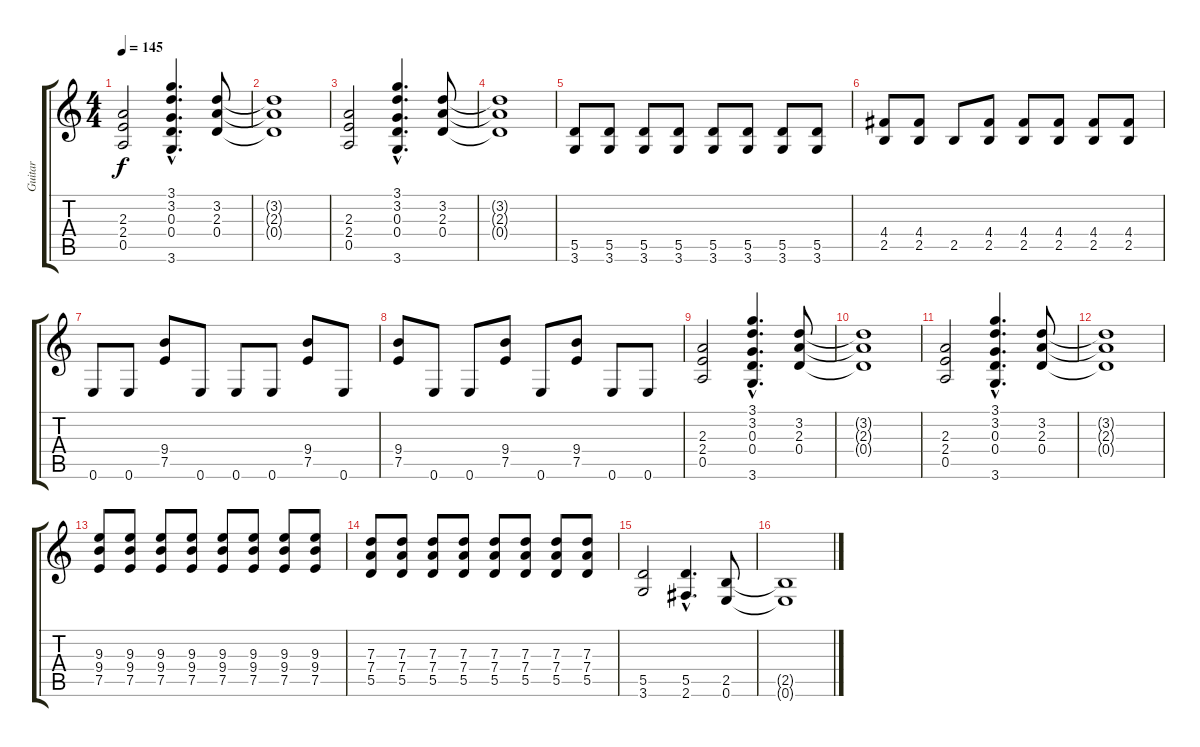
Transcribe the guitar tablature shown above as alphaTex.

\track ("Guitar" "Guitar") {instrument distortionguitar}
\staff {score tabs}
\tuning (E4 B3 G3 D3 A2 E2) {hide}
\ts (4 4)
\tempo 145
\clef g2
\ks c
(2.3 2.4 0.5).2{dy f} (3.1{hac} 3.2{hac} 0.3{hac} 0.4{hac} 3.6{hac}).4{d} (3.2 2.3 0.4).8 |
(3.2{t} 2.3{t} 0.4{t}).1 |
(2.3 2.4 0.5).2 (3.1{hac} 3.2{hac} 0.3{hac} 0.4{hac} 3.6{hac}).4{d} (3.2 2.3 0.4).8 |
(3.2{t} 2.3{t} 0.4{t}).1 |
(5.5 3.6).8 (5.5 3.6).8 (5.5 3.6).8 (5.5 3.6).8 (5.5 3.6).8 (5.5 3.6).8 (5.5 3.6).8 (5.5 3.6).8 |
(4.4 2.5).8 (4.4 2.5).8 2.5.8 (4.4 2.5).8 (4.4 2.5).8 (4.4 2.5).8 (4.4 2.5).8 (4.4 2.5).8 |
0.6.8 0.6.8 (9.4 7.5).8 0.6.8 0.6.8 0.6.8 (9.4 7.5).8 0.6.8 |
(9.4 7.5).8 0.6.8 0.6.8 (9.4 7.5).8 0.6.8 (9.4 7.5).8 0.6.8 0.6.8 |
(2.3 2.4 0.5).2 (3.1{hac} 3.2{hac} 0.3{hac} 0.4{hac} 3.6{hac}).4{d} (3.2 2.3 0.4).8 |
(3.2{t} 2.3{t} 0.4{t}).1 |
(2.3 2.4 0.5).2 (3.1{hac} 3.2{hac} 0.3{hac} 0.4{hac} 3.6{hac}).4{d} (3.2 2.3 0.4).8 |
(3.2{t} 2.3{t} 0.4{t}).1 |
(9.3 9.4 7.5).8 (9.3 9.4 7.5).8 (9.3 9.4 7.5).8 (9.3 9.4 7.5).8 (9.3 9.4 7.5).8 (9.3 9.4 7.5).8 (9.3 9.4 7.5).8 (9.3 9.4 7.5).8 |
(7.3 7.4 5.5).8 (7.3 7.4 5.5).8 (7.3 7.4 5.5).8 (7.3 7.4 5.5).8 (7.3 7.4 5.5).8 (7.3 7.4 5.5).8 (7.3 7.4 5.5).8 (7.3 7.4 5.5).8 |
(5.5 3.6).2 (5.5{hac} 2.6{hac}).4{d} (2.5 0.6).8 |
(2.5{t} 0.6{t}).1
